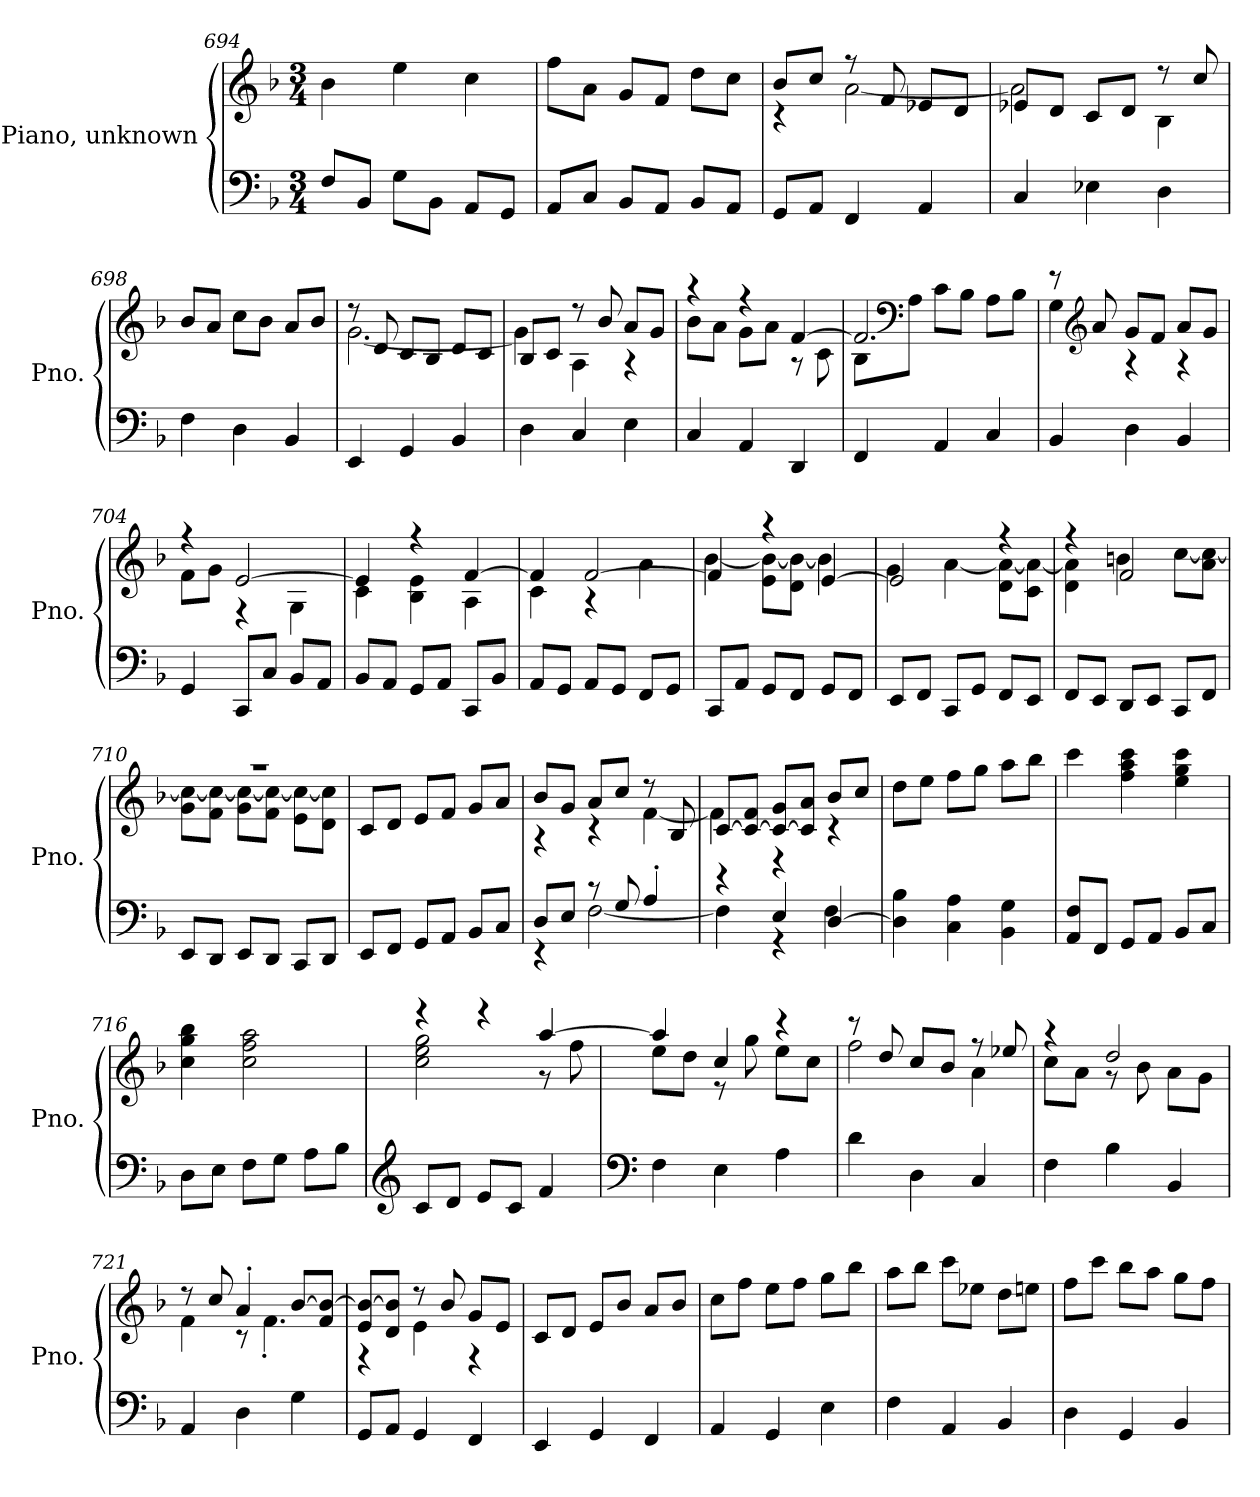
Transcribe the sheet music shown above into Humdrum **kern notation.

**kern	**kern
*part1	*part1
*staff2	*staff1
*I"Piano, unknown	*
*I'Pno.	*
!!LO:LB:g=z
*clefF4	*clefG2
*k[b-]	*k[b-]
*M3/4	*M3/4
=694	=694
8F/L	4b-\
8BB-/J	.
8G\L	4ee\
8BB-\J	.
8AA/L	4cc\
8GG/J	.
=695	=695
8AA/L	8ff\L
8C/J	8a\J
8BB-/L	8g/L
8AA/J	8f/J
8BB-/L	8dd\L
8AA/J	8cc\J
=696	=696
*	*^
8GG/L	8b-/L	4r
8AA/J	8cc/J	.
4FF/	8r	[2a\
.	8f/	.
4AA/	8e-X/L	.
.	8d/J	.
=697	=697	=697
4C/	8e-X/L	2a\]
.	8d/J	.
4E-X\	8c/L	.
.	8d/J	.
4D\	8r	4B-\
.	8cc/	.
*	*v	*v
=698	=698
4F\	8b-/L
.	8a/J
4D\	8cc\L
.	8b-\J
4BB-/	8a/L
.	8b-/J
=699	=699
*	*^
4EE/	8r	[2.g\
.	8d/	.
4GG/	8c/L	.
.	8B-/J	.
4BB-/	8d/L	.
.	8c/J	.
!!LO:LB:g=z	!!
=700	=700	=700
4D\	8B-/L	4g\]
.	8c/J	.
4C/	8r	4A\
.	8b-/	.
4E\	8a/L	4r
.	8g/J	.
=701	=701	=701
4C/	4r	8b-\L
.	.	8a\J
4AA/	4r	8g\L
.	.	8a\J
4DD/	[4f/	8r
.	.	8c\
=702	=702	=702
4FF/	2.f/]	8B-\L
*	*clefF4	*
.	.	8A\J
4AA/	.	8c\L
.	.	8B-\J
4C/	.	8A\L
.	.	8B-\J
=703	=703	=703
4BB-/	8r	4G\
*	*clefG2	*
.	8a/	.
4D\	8g/L	4r
.	8f/J	.
4BB-/	8a/L	4r
.	8g/J	.
=704	=704	=704
4GG/	4r	8f\L
.	.	8g\J
8CC/L	[2e/	4r
8C/J	.	.
8BB-/L	.	4G\
8AA/J	.	.
!!LO:LB:g=z	!!
=705	=705	=705
8BB-/L	4e/]	4c\
8AA/J	.	.
8GG/L	4r	4B-\ 4e\
8AA/J	.	.
8CC/L	[4f/	4A\
8BB-/J	.	.
=706	=706	=706
8AA/L	4f/]	4c\
8GG/J	.	.
8AA/L	[2f/	4r
8GG/J	.	.
8FF/L	.	4a\
8GG/J	.	.
=707	=707	=707
8CC/L	4f/]	[4b-\
8AA/J	.	.
8GG/L	4r	8e\ 8b-\_L
8FF/J	.	8d\ 8b-\_J
8GG/L	[4e/	4b-\]
8FF/J	.	.
=708	=708	=708
8EE/L	2e/]	4g\
8FF/J	.	.
8CC/L	.	[4a\
8GG/J	.	.
8FF/L	4r	8d\ 8a\_L
8EE/J	.	8c\ 8a\_J
=709	=709	=709
8FF/L	4r	4d\ 4a\]
8EE/J	.	.
8DD/L	2f/	4bn\
8EE/J	.	.
8CC/L	.	[8cc\L
8FF/J	.	8a\ 8cc\_J
!!LO:LB:g=z	!!
=710	=710	=710
8EE/L	2.r	8g\ 8cc\_L
8DD/J	.	8f\ 8cc\_J
8EE/L	.	8g\ 8cc\_L
8DD/J	.	8f\ 8cc\_J
8CC/L	.	8e\ 8cc\_L
8DD/J	.	8d\ 8cc\]J
*	*v	*v
=711	=711
8EE/L	8c/L
8FF/J	8d/J
8GG/L	8e/L
8AA/J	8f/J
8BB-/L	8g/L
8C/J	8a/J
=712	=712
*^	*^
8D/L	4r	8b-/L	4r
8E/J	.	8g/J	.
8r	[2F\	8a/L	4r
8G/	.	8cc/J	.
4A'/	.	8r	[4f\
.	.	8B-/	.
=713	=713	=713	=713
4r	4F\]	[8c/L	4f\]
.	.	8c/_ 8f/J	.
4E/	4r	8c/_ 8g/L	4r
.	.	8c/] 8a/J	.
[4D/	4F\	8b-/L	4r
.	.	8cc/J	.
*v	*v	*	*
*	*v	*v
=714	=714
4D\] 4B-\	8dd\L
.	8ee\J
4C\ 4A\	8ff\L
.	8gg\J
4BB-\ 4G\	8aa\L
.	8bb-\J
!!LO:PB:g=z
=715	=715
8AA/ 8F/L	4ccc\
8FF/J	.
8GG/L	4ff\ 4aa\ 4ccc\
8AA/J	.
8BB-/L	4ee\ 4gg\ 4ccc\
8C/J	.
=716	=716
8D\L	4cc\ 4gg\ 4bb-\
8E\J	.
8F\L	2cc\ 2ff\ 2aa\
8G\J	.
8A\L	.
8B-\J	.
=717	=717
*clefG2	*
*	*^
8c/L	4r	2cc\ 2ee\ 2gg\
8d/J	.	.
8e/L	4r	.
8c/J	.	.
4f/	[4aa/	8r
.	.	8ff\
=718	=718	=718
*clefF4	*	*
4F\	4aa/]	8ee\L
.	.	8dd\J
4E\	4cc/	8r
.	.	8gg\
4A\	4r	8ee\L
.	.	8cc\J
=719	=719	=719
4d\	8r	2ff\
.	8dd/	.
4D\	8cc/L	.
.	8b-/J	.
4C/	8r	4a\
.	8ee-X/	.
=720	=720	=720
4F\	4r	8cc\L
.	.	8a\J
4B-\	2dd/	8r
.	.	8b-\
4BB-/	.	8a\L
.	.	8g\J
!!LO:LB:g=z	!!
=721	=721	=721
4AA/	8r	4f\
.	8cc/	.
4D\	4a'/	8r
.	.	4.f'\
4G\	[8b-/L	.
.	8f/ 8b-/_J	.
=722	=722	=722
8GG/L	8e/ 8b-/_L	4r
8AA/J	8d/ 8b-/]J	.
4GG/	8r	4e\
.	8b-/	.
4FF/	8g/L	4r
.	8e/J	.
*	*v	*v
=723	=723
4EE/	8c/L
.	8d/J
4GG/	8e/L
.	8b-/J
4FF/	8a/L
.	8b-/J
=724	=724
4AA/	8cc\L
.	8ff\J
4GG/	8ee\L
.	8ff\J
4E\	8gg\L
.	8bb-\J
=725	=725
4F\	8aa\L
.	8bb-\J
4AA/	8ccc\L
.	8ee-X\J
4BB-/	8dd\L
.	8een\J
!!LO:LB:g=z
=726	=726
4D\	8ff\L
.	8ccc\J
4GG/	8bb-\L
.	8aa\J
4BB-/	8gg\L
.	8ff\J
=	=
*-	*-
